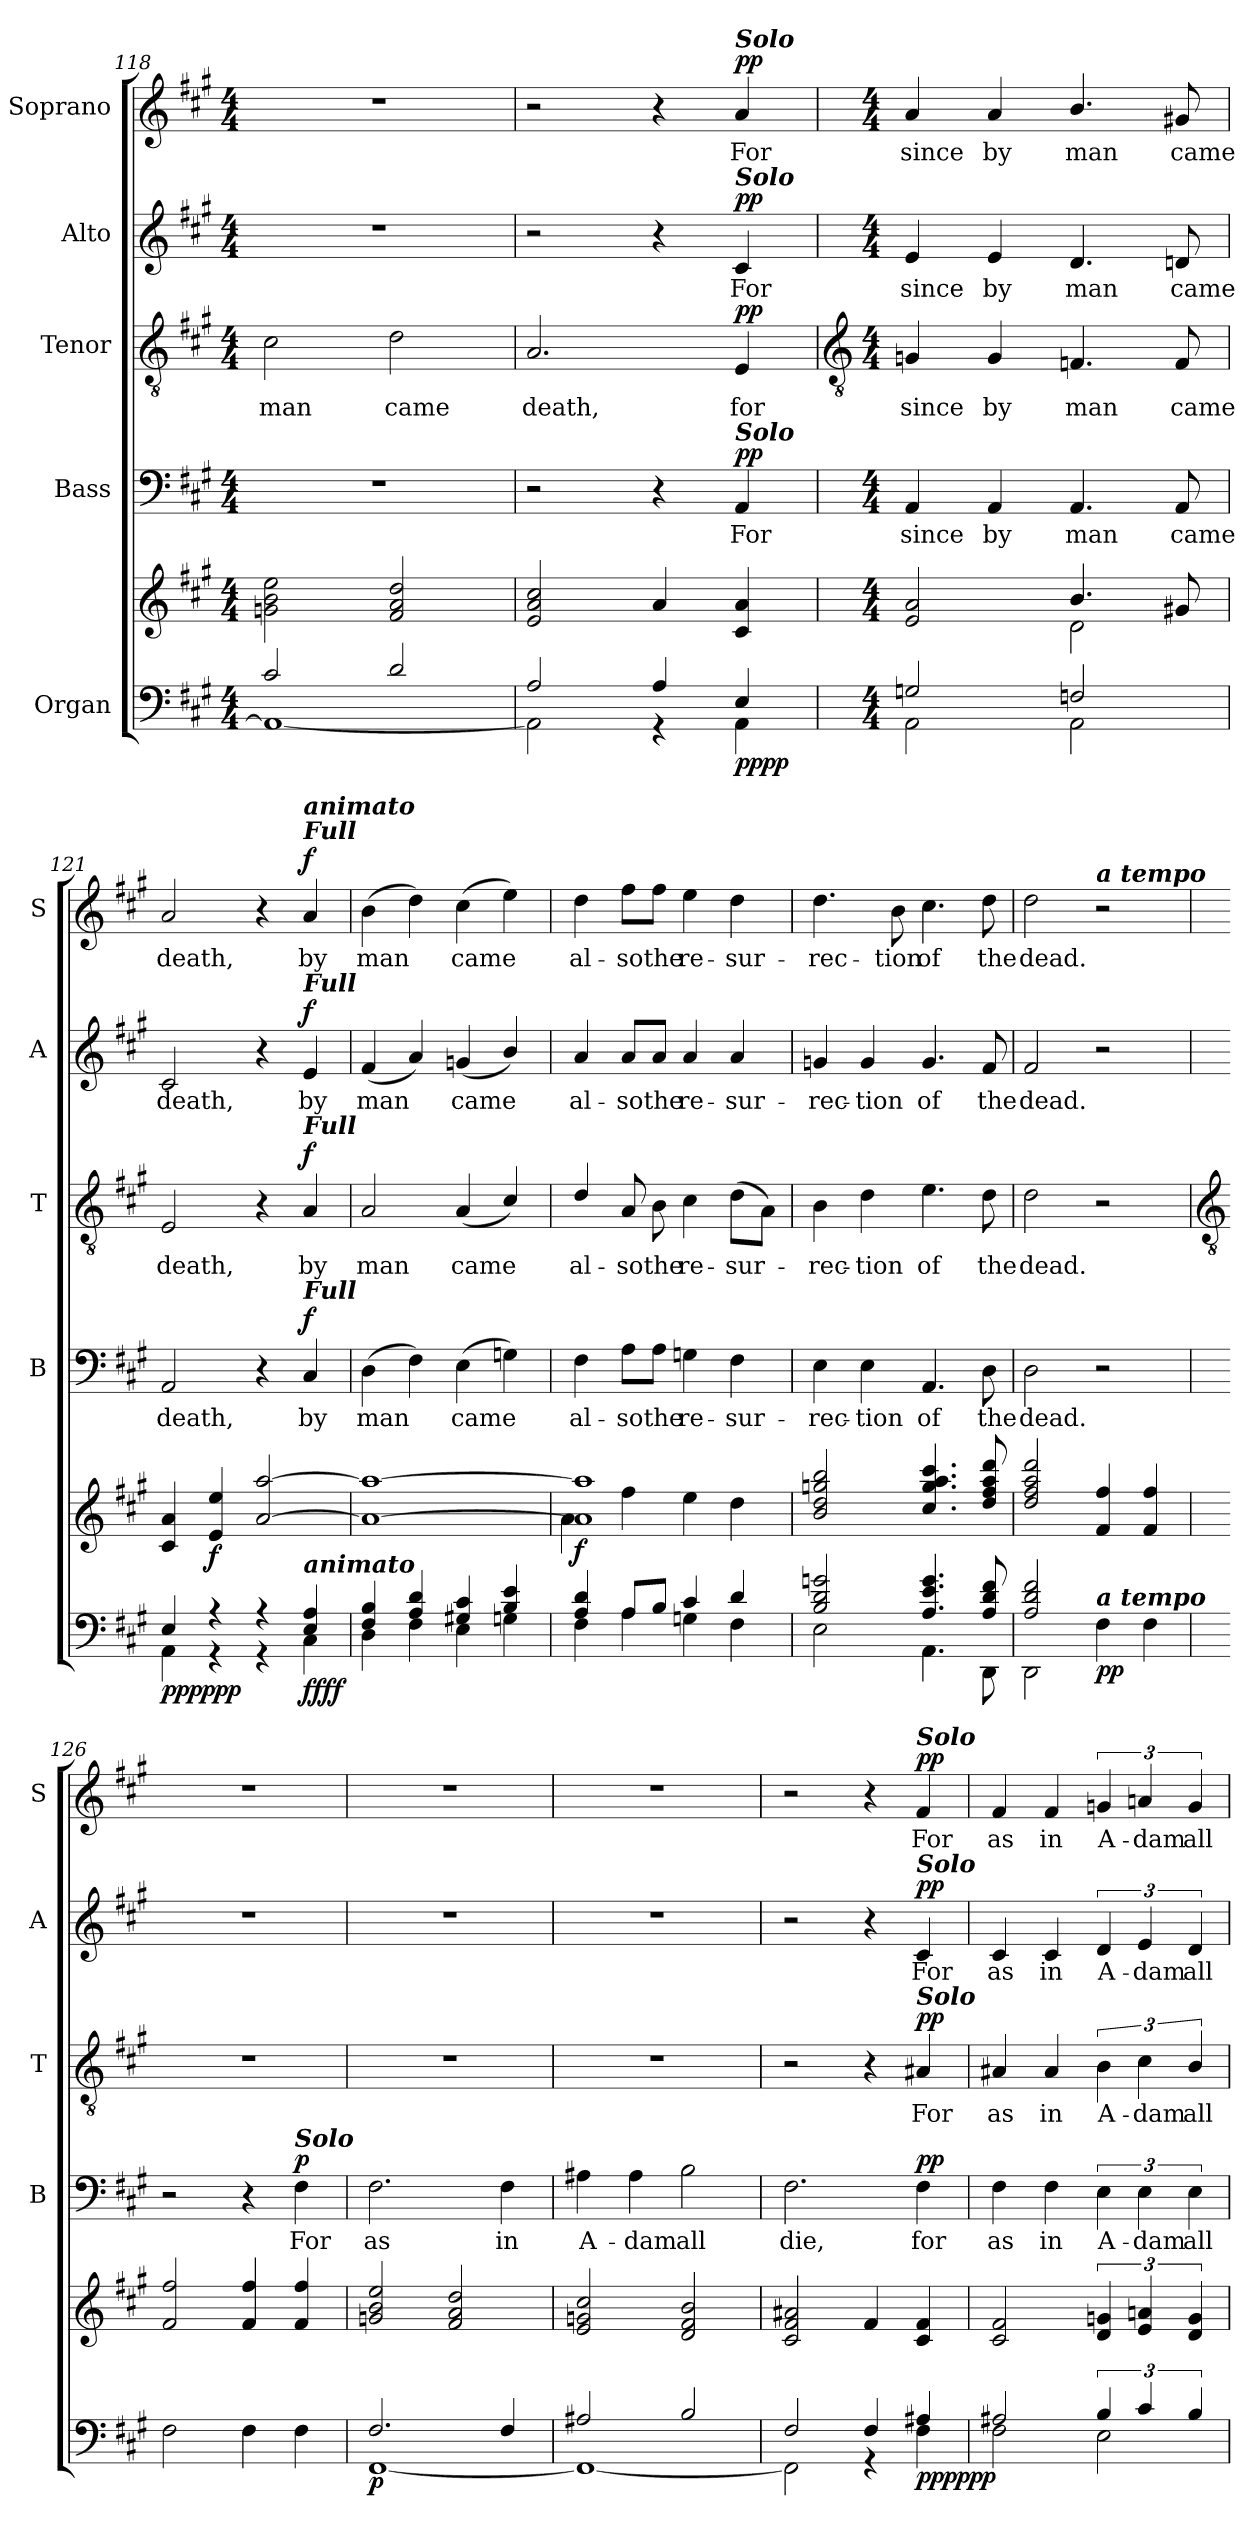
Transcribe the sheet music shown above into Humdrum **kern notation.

**kern	**kern	**dynam	**kern	**text	**dynam	**kern	**text	**dynam	**kern	**text	**dynam	**kern	**text	**dynam
*part5	*part5	*part5	*part4	*part4	*part4	*part3	*part3	*part3	*part2	*part2	*part2	*part1	*part1	*part1
*staff6	*staff5	*staff5/6	*staff4	*staff4	*staff4	*staff3	*staff3	*staff3	*staff2	*staff2	*staff2	*staff1	*staff1	*staff1
*I"Organ	*	*	*I"Bass	*	*	*I"Tenor	*	*	*I"Alto	*	*	*I"Soprano	*	*
*	*	*	*I'B	*	*	*I'T	*	*	*I'A	*	*	*I'S	*	*
*clefF4	*clefG2	*	*clefF4	*	*	*clefGv2	*	*	*clefG2	*	*	*clefG2	*	*
*k[f#c#g#]	*k[f#c#g#]	*	*k[f#c#g#]	*	*	*k[f#c#g#]	*	*	*k[f#c#g#]	*	*	*k[f#c#g#]	*	*
*A:	*A:	*	*A:	*	*	*A:	*	*	*A:	*	*	*A:	*	*
*M4/4	*M4/4	*	*M4/4	*	*	*M4/4	*	*	*M4/4	*	*	*M4/4	*	*
=118	=118	=118	=118	=118	=118	=118	=118	=118	=118	=118	=118	=118	=118	=118
*^	*	*	*	*	*	*	*	*	*	*	*	*	*	*
!	!	!	!	!	!	!	!	!LO:LY:b	!	!	!	!	!	!	!
2c#/	1AA\_	2gn 2b 2ee	.	1r	.	.	2c#	man	.	1r	.	.	1r	.	.
!	!	!	!	!	!	!	!	!LO:LY:b	!	!	!	!	!	!	!
2d/	.	2f# 2a 2dd	.	.	.	.	2d	came	.	.	.	.	.	.	.
=119	=119	=119	=119	=119	=119	=119	=119	=119	=119	=119	=119	=119	=119	=119	=119
!	!	!	!	!	!	!	!	!LO:LY:b	!	!	!	!	!	!	!
2A/	2AA\]	2e 2a 2cc#	.	2r	.	.	2.A	death,	.	2r	.	.	2r	.	.
4A/	4r	4a	.	4r	.	.	.	.	.	4r	.	.	4r	.	.
!	!	!	!	!	!	!	!	!	!	!	!	!	!LO:TX:a:Bi:t=Solo	!	!
!	!	!	!	!	!	!	!	!	!	!LO:TX:a:Bi:t=Solo	!	!	!	!	!
!	!	!	!	!LO:TX:a:Bi:t=Solo	!	!	!	!	!	!	!	!	!	!	!
!	!	!	!LO:DY:b=2	!	!LO:LY:b	!	!	!LO:LY:b	!	!	!LO:LY:b	!	!	!LO:LY:b	!
!	!	!	!LO:DY:n=1:b=2	!	!	!LO:DY:b	!	!	!LO:DY:b	!	!	!LO:DY:b	!	!	!LO:DY:b
4E/	4AA\	4c# 4a	pp pp	4AA	For	pp	4E	for	pp	4c#	For	pp	4a	For	pp
!!LO:LB:g=z
=120	=120	=120	=120	=120	=120	=120	=120	=120	=120	=120	=120	=120	=120	=120	=120
*	*	*	*	*	*	*	*clefGv2	*	*	*	*	*	*	*	*
*M4/4	*	*M4/4	*	*M4/4	*	*	*M4/4	*	*	*M4/4	*	*	*M4/4	*	*
*	*	*^	*	*	*	*	*	*	*	*	*	*	*	*	*
!	!	!	!	!	!	!LO:LY:b	!	!	!LO:LY:b	!	!	!LO:LY:b	!	!	!LO:LY:b	!
2Gn/	2AA\	2e 2a	2ryy	.	4AA	since	.	4Gn	since	.	4e	since	.	4a	since	.
!	!	!	!	!	!	!LO:LY:b	!	!	!LO:LY:b	!	!	!LO:LY:b	!	!	!LO:LY:b	!
.	.	.	.	.	4AA	by	.	4G	by	.	4e	by	.	4a	by	.
!	!	!	!	!	!	!LO:LY:b	!	!	!LO:LY:b	!	!	!LO:LY:b	!	!	!LO:LY:b	!
2Fn/	2AA\	4.b/	2d\	.	4.AA/	man	.	4.Fn/	man	.	4.d/	man	.	4.b/	man	.
!	!	!	!	!	!	!LO:LY:b	!	!	!LO:LY:b	!	!	!LO:LY:b	!	!	!LO:LY:b	!
.	.	8g#X	.	.	8AA	came	.	8F	came	.	8dn	came	.	8g#X	came	.
=121	=121	=121	=121	=121	=121	=121	=121	=121	=121	=121	=121	=121	=121	=121	=121	=121
!	!	!	!	!LO:DY:b=2	!	!LO:LY:b	!	!	!LO:LY:b	!	!	!LO:LY:b	!	!	!LO:LY:b	!
!	!	!	!	!LO:DY:n=1:b=2	!	!	!	!	!	!	!	!	!	!	!	!
!	!	!	!	!LO:DY:n=2:b	!	!	!	!	!	!	!	!	!	!	!	!
4E/	4AA\	4c# 4a	1ryy	pp pp pp	2AA	death,	.	2E	death,	.	2c#	death,	.	2a	death,	.
!	!	!	!	!LO:DY:n=3:b	!	!	!	!	!	!	!	!	!	!	!	!
4r	4r	4e 4ee	.	f	.	.	.	.	.	.	.	.	.	.	.	.
4r	4r	[2a [2aa	.	.	4r	.	.	4r	.	.	4r	.	.	4r	.	.
!	!	!	!	!	!	!	!	!	!	!	!	!	!	!LO:TX:a:Bi:t=Full	!	!
!	!	!	!	!	!	!	!	!	!	!	!	!	!	!LO:TX:a:Bi:t=animato	!	!
!	!	!	!	!	!	!	!	!	!	!	!LO:TX:a:Bi:t=Full	!	!	!	!	!
!	!	!	!	!	!	!	!	!LO:TX:a:Bi:t=Full	!	!	!	!	!	!	!	!
!	!	!	!	!	!LO:TX:a:Bi:t=Full	!	!	!	!	!	!	!	!	!	!	!
!LO:TX:a:Bi:t=animato	!	!	!	!	!	!	!	!	!	!	!	!	!	!	!	!
!	!	!	!	!LO:DY:n=4:b=2	!	!LO:LY:b	!	!	!LO:LY:b	!	!	!LO:LY:b	!	!	!LO:LY:b	!
!	!	!	!	!LO:DY:n=5:b=2	!	!	!	!	!	!	!	!	!	!	!	!
!	!	!	!	!LO:DY:n=6:b=2	!	!	!	!	!	!	!	!	!	!	!	!
!	!	!	!	!LO:DY:n=7:b=2	!	!	!LO:DY:b	!	!	!LO:DY:b	!	!	!LO:DY:b	!	!	!LO:DY:b
4E/ 4A/	4C#\	.	.	f f f f	4C#	by	f	4A	by	f	4e	by	f	4a	by	f
=122	=122	=122	=122	=122	=122	=122	=122	=122	=122	=122	=122	=122	=122	=122	=122	=122
!	!	!	!	!	!	!LO:LY:b	!	!	!LO:LY:b	!	!	!LO:LY:b	!	!	!LO:LY:b	!
4F#/ 4B/	4D\	1a_ 1aa_	1ryy	.	(>4D	man	.	2A	man	.	(<4f#	man	.	(>4b	man	.
4A/ 4d/	4F#\	.	.	.	4F#)	.	.	.	.	.	4a)	.	.	4dd)	.	.
!	!	!	!	!	!	!LO:LY:b	!	!	!LO:LY:b	!	!	!LO:LY:b	!	!	!LO:LY:b	!
4G#X/ 4c#/	4E\	.	.	.	(>4E	came	.	(<4A	came	.	(<4gn	came	.	(>4cc#	came	.
4B/ 4e/	4Gn\	.	.	.	4Gn)	.	.	4c#/)	.	.	4b/)	.	.	4ee)	.	.
=123	=123	=123	=123	=123	=123	=123	=123	=123	=123	=123	=123	=123	=123	=123	=123	=123
!	!	!	!	!LO:DY:b	!	!LO:LY:b	!	!	!LO:LY:b	!	!	!LO:LY:b	!	!	!LO:LY:b	!
4A/ 4d/	4F#\	1a] 1aa]	4a\	f	4F#	al-	.	4d/	al-	.	4a/	al-	.	4dd	al-	.
!	!	!	!	!	!	!LO:LY:b	!	!	!LO:LY:b	!	!	!LO:LY:b	!	!	!LO:LY:b	!
8A/L	4A\	.	4ff#\	.	8A\L	-so	.	8A	-so	.	8a/L	-so	.	8ff#\L	-so	.
!	!	!	!	!	!	!LO:LY:b	!	!	!LO:LY:b	!	!	!LO:LY:b	!	!	!LO:LY:b	!
8B/J	.	.	.	.	8A\J	the	.	8B	the	.	8a/J	the	.	8ff#\J	the	.
!	!	!	!	!	!	!LO:LY:b	!	!	!LO:LY:b	!	!	!LO:LY:b	!	!	!LO:LY:b	!
4c#/	4Gn\	.	4ee\	.	4Gn	re-	.	4c#	re-	.	4a	re-	.	4ee	re-	.
!	!	!	!	!	!	!LO:LY:b	!	!	!LO:LY:b	!	!	!LO:LY:b	!	!	!LO:LY:b	!
4d/	4F#\	.	4dd\	.	4F#	-sur-	.	(>8dL	-sur-	.	4a	-sur-	.	4dd	-sur-	.
.	.	.	.	.	.	.	.	8AJ)	.	.	.	.	.	.	.	.
=124	=124	=124	=124	=124	=124	=124	=124	=124	=124	=124	=124	=124	=124	=124	=124	=124
!	!	!	!	!	!	!LO:LY:b	!	!	!LO:LY:b	!	!	!LO:LY:b	!	!	!LO:LY:b	!
2B/ 2d/ 2gn/	2E\	2b 2dd 2ggn 2bb	1ryy	.	4E	-rec-	.	4B	rec-	.	4gn	-rec-	.	4.dd	-rec-	.
!	!	!	!	!	!	!LO:LY:b	!	!	!LO:LY:b	!	!	!LO:LY:b	!	!	!	!
.	.	.	.	.	4E	-tion	.	4d	-tion	.	4g	-tion	.	.	.	.
!	!	!	!	!	!	!	!	!	!	!	!	!	!	!	!LO:LY:b	!
.	.	.	.	.	.	.	.	.	.	.	.	.	.	8b	-tion	.
!	!	!	!	!	!	!LO:LY:b	!	!	!LO:LY:b	!	!	!LO:LY:b	!	!	!LO:LY:b	!
4.A/ 4.e/ 4.g/	4.AA\	4.cc# 4.gg 4.aa 4.ccc#	.	.	4.AA	of	.	4.e	of	.	4.g	of	.	4.cc#	of	.
!	!	!	!	!	!	!LO:LY:b	!	!	!LO:LY:b	!	!	!LO:LY:b	!	!	!LO:LY:b	!
8A/ 8d/ 8f#/	8DD\	8dd 8ff# 8aa 8ddd	.	.	8D	the	.	8d	the	.	8f#	the	.	8dd	the	.
=125	=125	=125	=125	=125	=125	=125	=125	=125	=125	=125	=125	=125	=125	=125	=125	=125
!	!	!	!	!	!	!LO:LY:b	!	!	!LO:LY:b	!	!	!LO:LY:b	!	!	!LO:LY:b	!
2A/ 2d/ 2f#/	2DD\	2dd 2ff# 2aa 2ddd	1ryy	.	2D	dead.	.	2d	dead.	.	2f#	dead.	.	2dd	dead.	.
!	!	!	!	!	!	!	!	!	!	!	!	!	!	!LO:TX:a:Bi:t=a tempo	!	!
!LO:TX:a:Bi:t=a tempo	!	!	!	!	!	!	!	!	!	!	!	!	!	!	!	!
!	!	!	!	!LO:DY:b=2	!	!	!	!	!	!	!	!	!	!	!	!
!	!	!	!	!LO:DY:n=1:b	!	!	!	!	!	!	!	!	!	!	!	!
2ryy	4F#\	4f# 4ff#	.	p p	2r	.	.	2r	.	.	2r	.	.	2r	.	.
.	4F#\	4f# 4ff#	.	.	.	.	.	.	.	.	.	.	.	.	.	.
!!LO:LB:g=z
=126	=126	=126	=126	=126	=126	=126	=126	=126	=126	=126	=126	=126	=126	=126	=126	=126
*	*	*	*	*	*	*	*	*clefGv2	*	*	*	*	*	*	*	*
1ryy	2F#\	2f#/ 2ff#/	1ryy	.	2r	.	.	1r	.	.	1r	.	.	1r	.	.
.	4F#\	4f#/ 4ff#/	.	.	4r	.	.	.	.	.	.	.	.	.	.	.
!	!	!	!	!	!LO:TX:a:Bi:t=Solo	!	!	!	!	!	!	!	!	!	!	!
!	!	!	!	!	!	!LO:LY:b	!LO:DY:b	!	!	!	!	!	!	!	!	!
.	4F#\	4f#/ 4ff#/	.	.	4F#	For	p	.	.	.	.	.	.	.	.	.
=127	=127	=127	=127	=127	=127	=127	=127	=127	=127	=127	=127	=127	=127	=127	=127	=127
!	!	!	!	!LO:DY:b=2	!	!LO:LY:b	!	!	!	!	!	!	!	!	!	!
2.F#/	[1FF#\	2gn/ 2b/ 2ee/	1ryy	p	2.F#	as	.	1r	.	.	1r	.	.	1r	.	.
.	.	2f#/ 2a/ 2dd/	.	.	.	.	.	.	.	.	.	.	.	.	.	.
!	!	!	!	!	!	!LO:LY:b	!	!	!	!	!	!	!	!	!	!
4F#/	.	.	.	.	4F#	in	.	.	.	.	.	.	.	.	.	.
=128	=128	=128	=128	=128	=128	=128	=128	=128	=128	=128	=128	=128	=128	=128	=128	=128
!	!	!	!	!	!	!LO:LY:b	!	!	!	!	!	!	!	!	!	!
2A#X/	1FF#\_	2e/ 2gn/ 2cc#/	1ryy	.	4A#X	A-	.	1r	.	.	1r	.	.	1r	.	.
!	!	!	!	!	!	!LO:LY:b	!	!	!	!	!	!	!	!	!	!
.	.	.	.	.	4A#	-dam	.	.	.	.	.	.	.	.	.	.
!	!	!	!	!	!	!LO:LY:b	!	!	!	!	!	!	!	!	!	!
2B/	.	2d/ 2f#/ 2b/	.	.	2B	all	.	.	.	.	.	.	.	.	.	.
=129	=129	=129	=129	=129	=129	=129	=129	=129	=129	=129	=129	=129	=129	=129	=129	=129
!	!	!	!	!	!	!LO:LY:b	!	!	!	!	!	!	!	!	!	!
2F#/	2FF#\]	2c#/ 2f#/ 2a#X/	1ryy	.	2.F#	die,	.	2r	.	.	2r	.	.	2r	.	.
4F#/	4r	4f#/	.	.	.	.	.	4r	.	.	4r	.	.	4r	.	.
!	!	!	!	!	!	!	!	!	!	!	!	!	!	!LO:TX:a:Bi:t=Solo	!	!
!	!	!	!	!	!	!	!	!	!	!	!LO:TX:a:Bi:t=Solo	!	!	!	!	!
!	!	!	!	!	!	!	!	!LO:TX:a:Bi:t=Solo	!	!	!	!	!	!	!	!
!	!	!	!	!LO:DY:b=2	!	!LO:LY:b	!	!	!LO:LY:b	!	!	!LO:LY:b	!	!	!LO:LY:b	!
!	!	!	!	!LO:DY:n=1:b=2	!	!	!	!	!	!	!	!	!	!	!	!
!	!	!	!	!LO:DY:n=2:b	!	!	!LO:DY:b	!	!	!LO:DY:b	!	!	!LO:DY:b	!	!	!LO:DY:b
4A#X/	4F#\	4c#/ 4f#/	.	pp pp pp	4F#	for	pp	4A#X	For	pp	4c#	For	pp	4f#	For	pp
=130	=130	=130	=130	=130	=130	=130	=130	=130	=130	=130	=130	=130	=130	=130	=130	=130
!	!	!	!	!	!	!LO:LY:b	!	!	!LO:LY:b	!	!	!LO:LY:b	!	!	!LO:LY:b	!
2A#X/	2F#\	2c#/ 2f#/	1ryy	.	4F#	as	.	4A#X	as	.	4c#	as	.	4f#	as	.
!	!	!	!	!	!	!LO:LY:b	!	!	!LO:LY:b	!	!	!LO:LY:b	!	!	!LO:LY:b	!
.	.	.	.	.	4F#	in	.	4A#	in	.	4c#	in	.	4f#	in	.
!	!	!	!	!	!	!LO:LY:b	!	!	!LO:LY:b	!	!	!LO:LY:b	!	!	!LO:LY:b	!
6B/	2E\	6d/ 6gn/	.	.	6E	A-	.	6B	A-	.	6d	A-	.	6gn	A-	.
!	!	!	!	!	!	!LO:LY:b	!	!	!LO:LY:b	!	!	!LO:LY:b	!	!	!LO:LY:b	!
6c#/	.	6e/ 6an/	.	.	6E	-dam	.	6c#	-dam	.	6e	-dam	.	6an	-dam	.
!	!	!	!	!	!	!LO:LY:b	!	!	!LO:LY:b	!	!	!LO:LY:b	!	!	!LO:LY:b	!
6B/	.	6d/ 6g/	.	.	6E	all	.	6B/	all	.	6d	all	.	6g	all	.
*v	*v	*	*	*	*	*	*	*	*	*	*	*	*	*	*	*
*	*v	*v	*	*	*	*	*	*	*	*	*	*	*	*	*
=	=	=	=	=	=	=	=	=	=	=	=	=	=	=
*-	*-	*-	*-	*-	*-	*-	*-	*-	*-	*-	*-	*-	*-	*-
